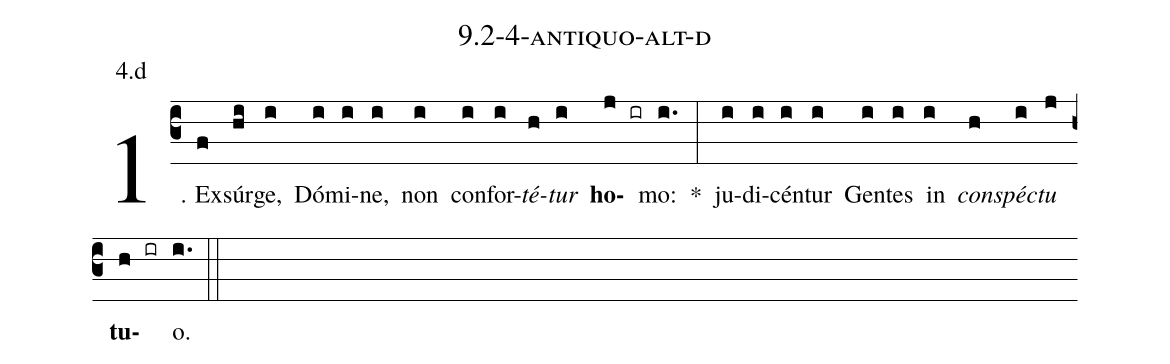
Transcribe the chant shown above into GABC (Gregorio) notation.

name: 9.2-4-antiquo-alt-d;
annotation: 4.d;
%%
(c3)1. Ex(f)súr(hi)ge,(i) Dó(i)mi(i)ne,(i) non(i) con(i)for(i)<i>té</i>(h)<i>tur</i>(i) <b>ho</b>(j ir)mo:(i.) *(:) ju(i)di(i)cén(i)tur(i) Gen(i)tes(i) in(i) <i>con</i>(h)<i>spéc</i>(i)<i>tu</i>(j) <b>tu</b>(h ir)o.(i.) (::)
